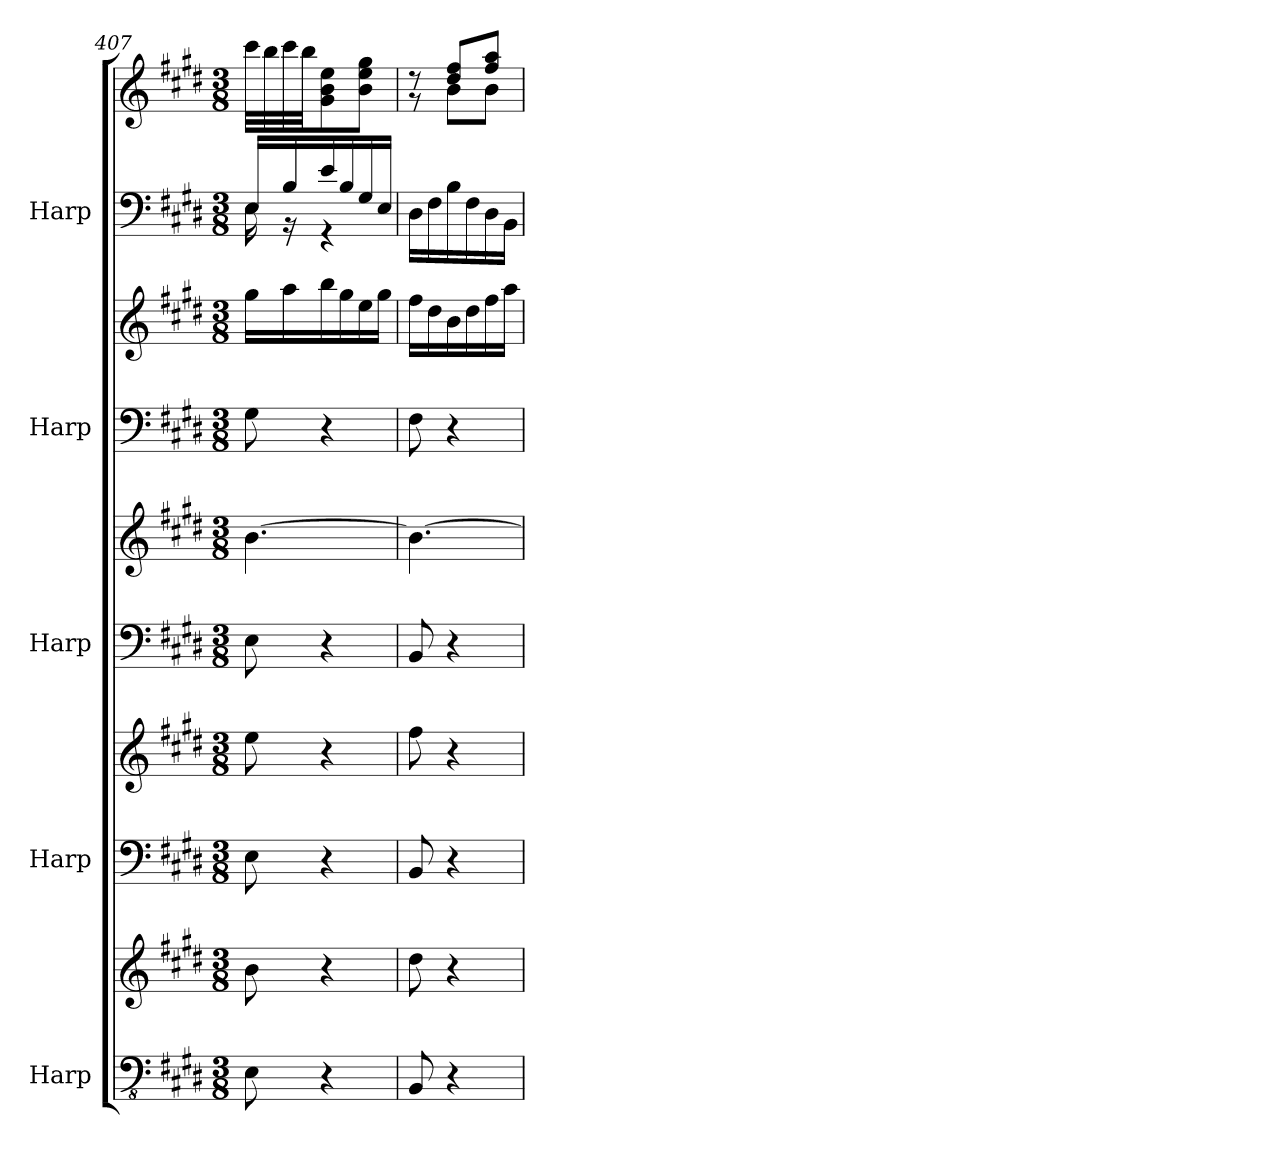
**kern	**kern	**kern	**kern	**kern	**kern	**kern	**kern	**kern	**kern
*part5	*part5	*part4	*part4	*part3	*part3	*part2	*part2	*part1	*part1
*staff10	*staff9	*staff8	*staff7	*staff6	*staff5	*staff4	*staff3	*staff2	*staff1
*I"Harp	*	*I"Harp	*	*I"Harp	*	*I"Harp	*	*I"Harp	*
*I'Hp	*	*I'Hp	*	*I'Hp	*	*I'Hp	*	*I'Hp	*
*clefFv4	*clefG2	*clefF4	*clefG2	*clefF4	*clefG2	*clefF4	*clefG2	*clefF4	*clefG2
*k[f#c#g#d#]	*k[f#c#g#d#]	*k[f#c#g#d#]	*k[f#c#g#d#]	*k[f#c#g#d#]	*k[f#c#g#d#]	*k[f#c#g#d#]	*k[f#c#g#d#]	*k[f#c#g#d#]	*k[f#c#g#d#]
*M3/8	*M3/8	*M3/8	*M3/8	*M3/8	*M3/8	*M3/8	*M3/8	*M3/8	*M3/8
=407	=407	=407	=407	=407	=407	=407	=407	=407	=407
*	*	*	*	*	*	*	*	*^	*
8EE\	8b\	8E\	8ee\	8E\	[4.b\	8G#\	16gg#\LL	16E/LL	16E\	32ccc#\LLL
.	.	.	.	.	.	.	.	.	.	32bb\
.	.	.	.	.	.	.	16aa\	16B/	16r	32ccc#\
.	.	.	.	.	.	.	.	.	.	32bb\JJ
4r	4r	4r	4r	4r	.	4r	16bb\	16e/	4r	8g#\ 8b\ 8ee\
.	.	.	.	.	.	.	16gg#\	16B/	.	.
.	.	.	.	.	.	.	16ee\	16G#/	.	8b\ 8ee\ 8gg#\J
.	.	.	.	.	.	.	16gg#\JJ	16E/JJ	.	.
*	*	*	*	*	*	*	*	*v	*v	*
=408	=408	=408	=408	=408	=408	=408	=408	=408	=408
*	*	*	*	*	*	*	*	*	*^
8BBB/	8dd#\	8BB/	8ff#\	8BB/	4.b\_	8F#\	16ff#\LL	16D#\LL	8rdd	8r
.	.	.	.	.	.	.	16dd#\	16F#\	.	.
4r	4r	4r	4r	4r	.	4r	16b\	16B\	8dd#/ 8ff#/L	8b\L
.	.	.	.	.	.	.	16dd#\	16F#\	.	.
.	.	.	.	.	.	.	16ff#\	16D#\	8ff#/ 8aa/J	8b\J
.	.	.	.	.	.	.	16aa\JJ	16BB\JJ	.	.
*	*	*	*	*	*	*	*	*	*v	*v
=	=	=	=	=	=	=	=	=	=
*-	*-	*-	*-	*-	*-	*-	*-	*-	*-
